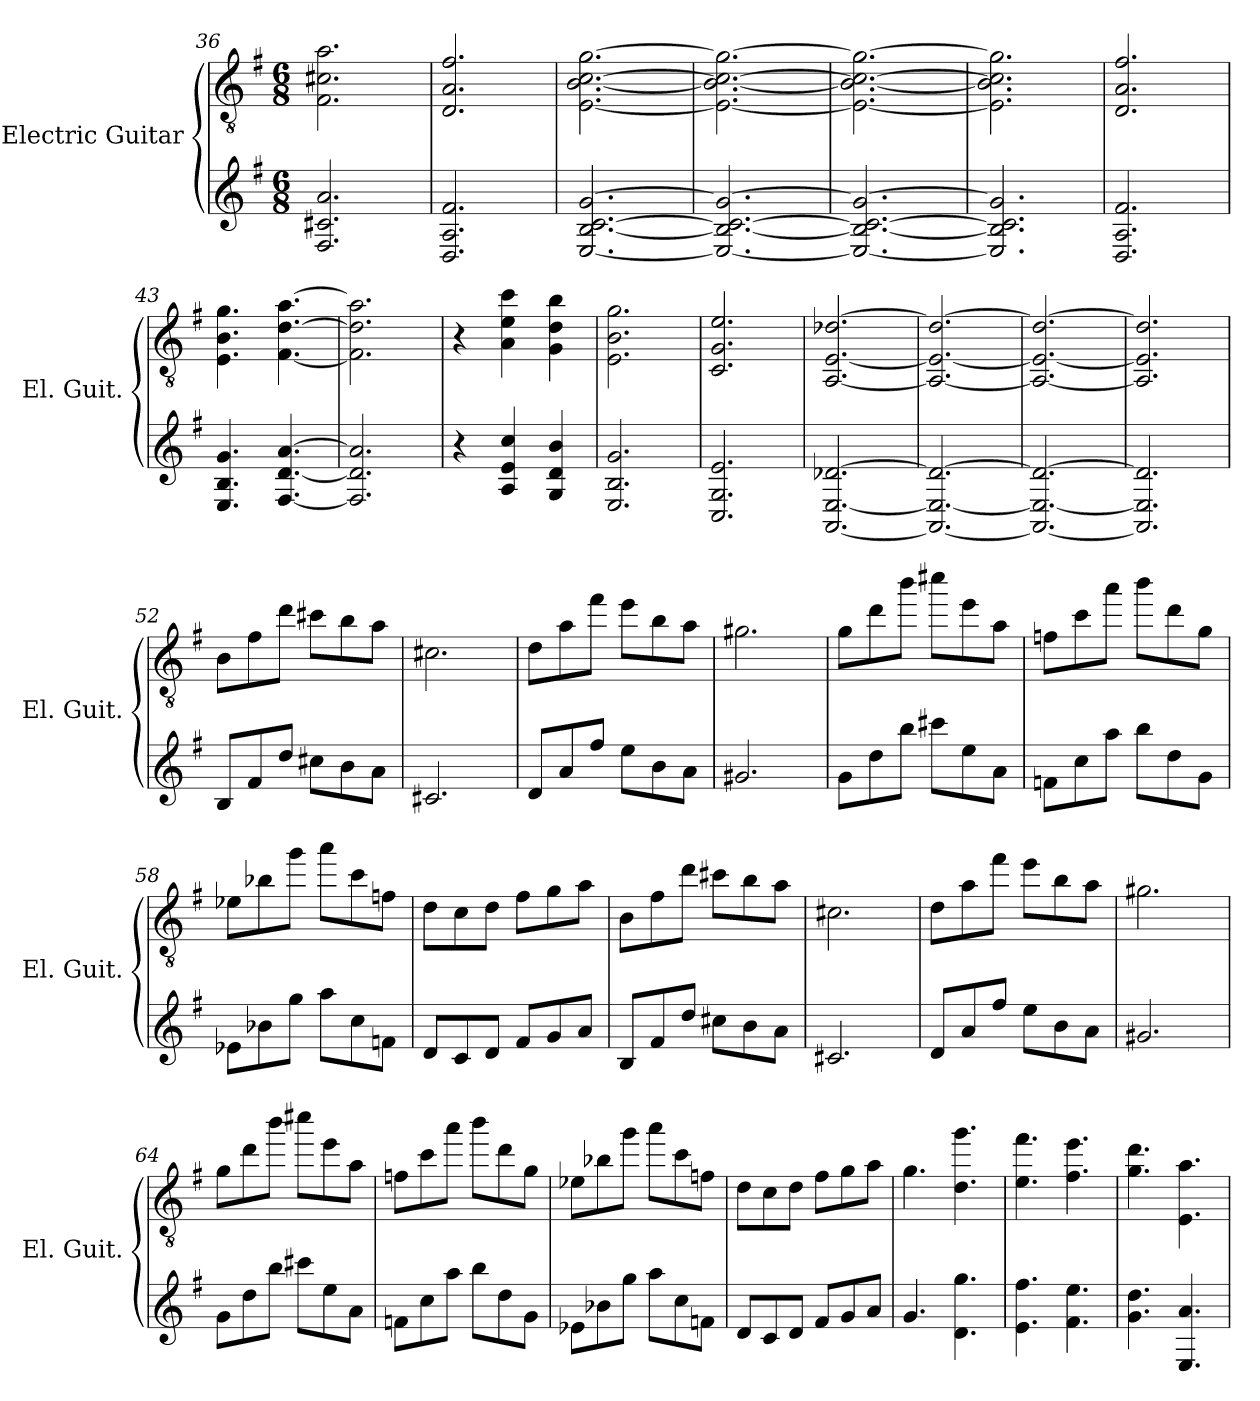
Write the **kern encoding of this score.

**kern	**kern
*part1	*part1
*staff2	*staff1
*I"Electric Guitar	*
*I'El. Guit.	*
*	*clefGv2
*k[f#]	*k[f#]
*M6/8	*M6/8
=36	=36
2.F# 2.c# 2.a	2.F#\ 2.c#X\ 2.a\
=37	=37
2.D 2.A 2.f#	2.D/ 2.A/ 2.f#/
=38	=38
[2.E [2.B [2.c [2.g	[2.E\ [2.B\ [2.c\ [2.g\
=39	=39
2.E_ 2.B_ 2.c_ 2.g_	2.E\_ 2.B\_ 2.c\_ 2.g\_
=40	=40
2.E_ 2.B_ 2.c_ 2.g_	2.E\_ 2.B\_ 2.c\_ 2.g\_
=41	=41
2.E] 2.B] 2.c] 2.g]	2.E\] 2.B\] 2.c\] 2.g\]
=42	=42
2.D 2.A 2.f#	2.D/ 2.A/ 2.f#/
=43	=43
4.E 4.B 4.g	4.E\ 4.B\ 4.g\
[4.F# [4.d [4.a	[4.F#\ [4.d\ [4.a\
=44	=44
2.F#] 2.d] 2.a]	2.F#\] 2.d\] 2.a\]
!!LO:LB:g=z
=45	=45
4r	4r
4A 4e 4cc	4A\ 4e\ 4cc\
4G 4d 4b	4G\ 4d\ 4b\
=46	=46
2.E 2.B 2.g	2.E\ 2.B\ 2.g\
=47	=47
2.C 2.G 2.e	2.C/ 2.G/ 2.e/
=48	=48
[2.AA [2.E [2.d-	[2.AA/ [2.E/ [2.d-X/
=49	=49
2.AA_ 2.E_ 2.d-_	2.AA/_ 2.E/_ 2.d-/_
=50	=50
2.AA_ 2.E_ 2.d-_	2.AA/_ 2.E/_ 2.d-/_
=51	=51
2.AA] 2.E] 2.d-]	2.AA/] 2.E/] 2.d-/]
=52	=52
8BL	8B\L
8f#	8f#\
8ddJ	8dd\J
8cc#XL	8cc#X\L
8b	8b\
8aJ	8a\J
=53	=53
2.c#X	2.c#X\
=54	=54
8dL	8d\L
8a	8a\
8ff#J	8ff#\J
8eeL	8ee\L
8b	8b\
8aJ	8a\J
=55	=55
2.g#X	2.g#X\
!!LO:LB:g=z
=56	=56
8gL	8g\L
8dd	8dd\
8bbJ	8bb\J
8ccc#XL	8ccc#X\L
8ee	8ee\
8aJ	8a\J
=57	=57
8fnL	8fn\L
8cc	8cc\
8aaJ	8aa\J
8bbL	8bb\L
8dd	8dd\
8gJ	8g\J
=58	=58
8e-XL	8e-X\L
8b-X	8b-X\
8ggJ	8gg\J
8aaL	8aa\L
8cc	8cc\
8fnJ	8fn\J
=59	=59
8dL	8d\L
8c	8c\
8dJ	8d\J
8f#L	8f#\L
8g	8g\
8aJ	8a\J
=60	=60
8BL	8B\L
8f#	8f#\
8ddJ	8dd\J
8cc#XL	8cc#X\L
8b	8b\
8aJ	8a\J
=61	=61
2.c#X	2.c#X\
!!LO:PB:g=z
=62	=62
8dL	8d\L
8a	8a\
8ff#J	8ff#\J
8eeL	8ee\L
8b	8b\
8aJ	8a\J
=63	=63
2.g#X	2.g#X\
=64	=64
8gL	8g\L
8dd	8dd\
8bbJ	8bb\J
8ccc#XL	8ccc#X\L
8ee	8ee\
8aJ	8a\J
=65	=65
8fnL	8fn\L
8cc	8cc\
8aaJ	8aa\J
8bbL	8bb\L
8dd	8dd\
8gJ	8g\J
=66	=66
8e-XL	8e-X\L
8b-X	8b-X\
8ggJ	8gg\J
8aaL	8aa\L
8cc	8cc\
8fnJ	8fn\J
=67	=67
8dL	8d\L
8c	8c\
8dJ	8d\J
8f#L	8f#\L
8g	8g\
8aJ	8a\J
!!LO:LB:g=z
=68	=68
4.g	4.g\
4.d 4.gg	4.d\ 4.gg\
=69	=69
4.e 4.ff#	4.e\ 4.ff#\
4.f# 4.ee	4.f#\ 4.ee\
=70	=70
4.g 4.dd	4.g\ 4.dd\
4.E 4.a	4.E\ 4.a\
=	=
*-	*-
